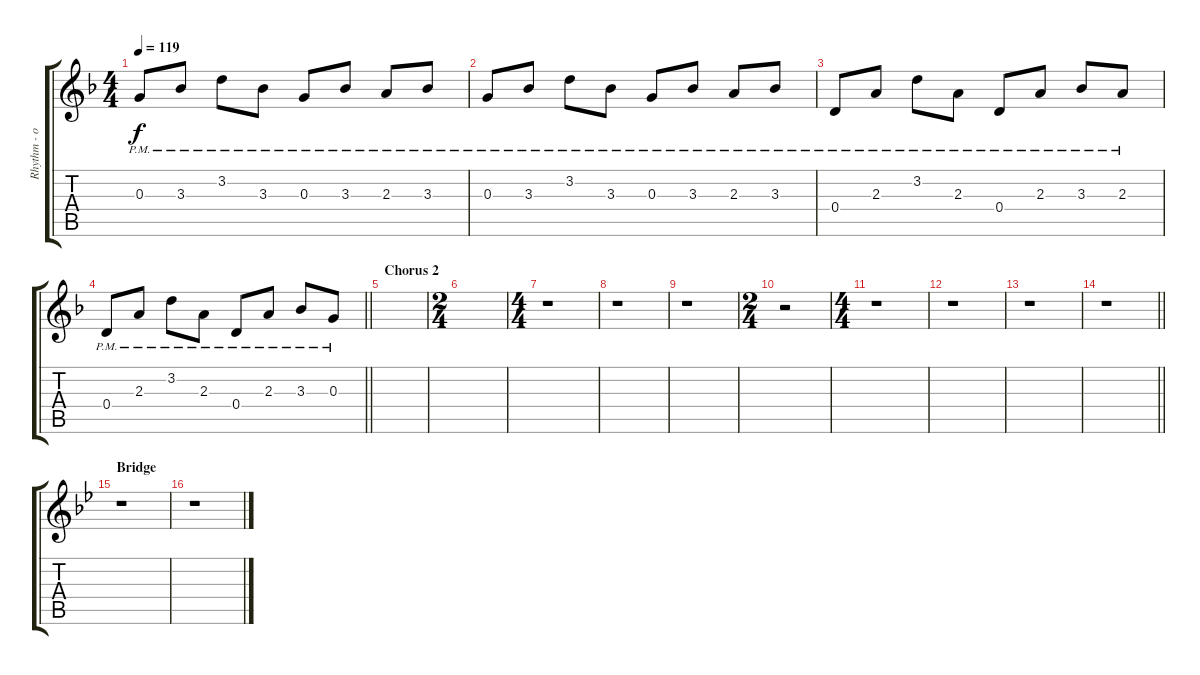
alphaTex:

\track ("Rhythm - overdriven - right" "Rhythm - o") {instrument overdrivenguitar}
\staff {score tabs}
\tuning (E4 B3 G3 D3 A2 E2) {hide}
\ts (4 4)
\tempo 119
\clef g2
\ks f
0.3{pm}.8{dy f} 3.3{pm}.8 3.2{pm}.8 3.3{pm}.8 0.3{pm}.8 3.3{pm}.8 2.3{pm}.8 3.3{pm}.8 |
0.3{pm}.8 3.3{pm}.8 3.2{pm}.8 3.3{pm}.8 0.3{pm}.8 3.3{pm}.8 2.3{pm}.8 3.3{pm}.8 |
0.4{pm}.8 2.3{pm}.8 3.2{pm}.8 2.3{pm}.8 0.4{pm}.8 2.3{pm}.8 3.3{pm}.8 2.3{pm}.8 |
\barLineRight lightlight
0.4{pm}.8 2.3{pm}.8 3.2{pm}.8 2.3{pm}.8 0.4{pm}.8 2.3{pm}.8 3.3{pm}.8 0.3{pm}.8 |
\section ("" "Chorus 2")
|
\ts (2 4)
|
\ts (4 4)
r.1 |
r.1 |
r.1 |
\ts (2 4)
r.2 |
\ts (4 4)
r.1 |
r.1 |
r.1 |
\barLineRight lightlight
r.1 |
\section ("" "Bridge")
\ks bb
r.1 |
r.1
